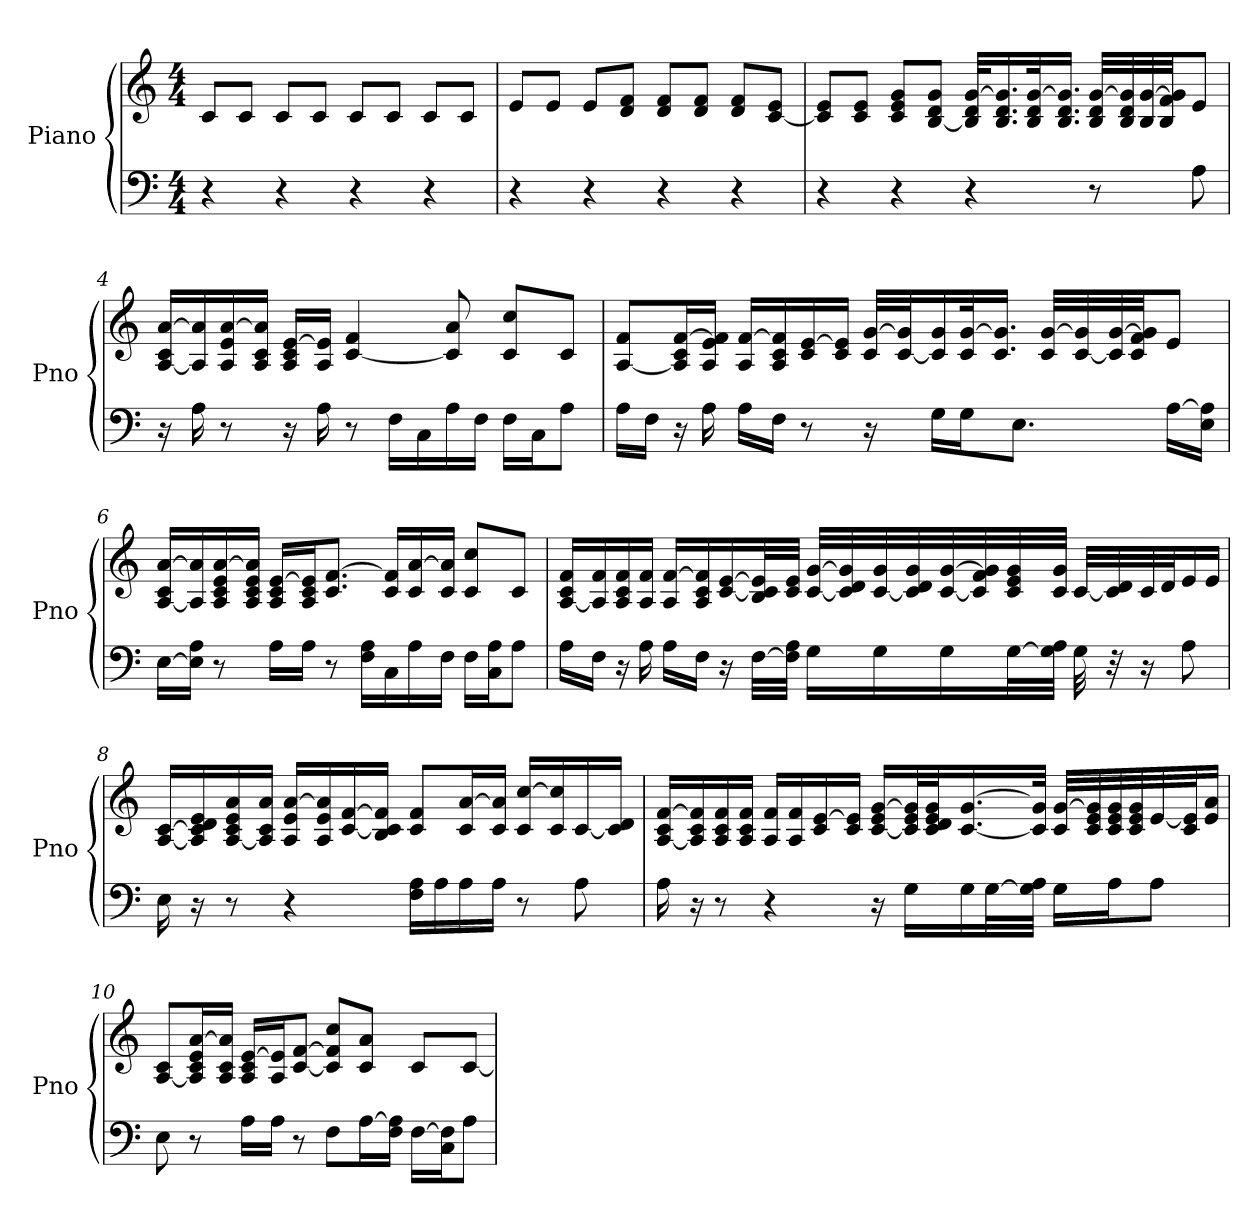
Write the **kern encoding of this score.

**kern	**kern
*part1	*part1
*staff2	*staff1
*I"Piano	*
*I'Pno	*
*clefF4	*clefG2
*k[]	*k[]
*M4/4	*M4/4
*MM120	*MM120
=1	=1
4r	8c/L
.	8c/J
4r	8c/L
.	8c/J
4r	8c/L
.	8c/J
4r	8c/L
.	8c/J
=2	=2
4r	8e/L
.	8e/J
4r	8e/L
.	8d/ 8f/J
4r	8d/ 8f/L
.	8d/ 8f/J
4r	8d/ 8f/L
.	[8c/ 8e/J
=3	=3
4r	8c/] 8e/L
.	8c/ 8e/J
4r	8c/ 8e/ 8g/L
.	[8B/ 8d/ 8g/J
4r	32B/] 32d/ [32g/KLL
.	16.B/ 16.d/ 16.g/]
.	32B/ 32d/ [32g/K
.	16.B/ 16.d/ 16.g/]JJ
8r	32B/ 32d/ [32g/LLL
.	32B/ 32d/ 32g/]
.	32B/ [32g/
.	32B/ 32f/ 32g/]JJ
8A\	8e/J
!!LO:LB:g=z
=4	=4
16r	[16A/ 16c/ [16a/LL
16A\	16A/] 16a/]
8r	16A/ 16e/ [16a/
.	16A/ 16c/ 16a/]JJ
16r	16A/ 16c/ [16e/LL
16A\	16A/ 16e/]JJ
8r	[4c/ 4f/
16F\LL	.
16C\	.
16A\	8c/] 8a/
16F\JJ	.
16F\LL	8c/ 8cc/L
16C\J	.
8A\J	8c/J
=5	=5
16A\LL	[8A/ 8f/L
16F\JJ	.
16r	16A/] 16c/ [16f/L
16A\	16A/ 16e/ 16f/]JJ
16A\LL	16A/ [16f/LL
16F\JJ	16A/ 16c/ 16f/]
8r	16c/ [16e/
.	16c/ 16e/]JJ
16r	32c/ [32g/LLL
.	[32c/ 32g/]J
16G\LL	16c/] 16g/
16G\J	32c/ [32g/K
.	16.c/ 16.g/]JJ
8.E\J	.
.	32c/ [32g/LLL
.	[32c/ 32g/]
.	32c/] [32g/
.	32c/ 32f/ 32g/]JJ
[16A\LL	8e/J
16E\ 16A\]JJ	.
!!LO:LB:g=z
=6	=6
[16E\LL	[16A/ 16c/ [16a/LL
16E\] 16A\JJ	16A/] 16a/]
8r	16A/ 16c/ 16e/ [16a/
.	16A/ 16c/ 16e/ 16a/]JJ
16A\LL	16A/ 16c/ [16e/LL
16A\JJ	16A/ 16c/ 16e/]J
8r	8.c/ [8.f/J
16F\ 16A\LL	.
16C\	16c/ 16f/]LL
16A\	16c/ [16a/
16F\JJ	16c/ 16a/]JJ
16F\LL	8c/ 8cc/L
16C\ 16A\J	.
8A\J	8c/J
!!LO:LB:g=z
=7	=7
16A\LL	[16A/ 16c/ 16f/LL
16F\JJ	16A/] 16f/
16r	16A/ 16c/ 16f/
16A\	16A/ 16f/JJ
16A\LL	16A/ [16f/LL
16F\JJ	16A/ 16c/ 16f/]
16r	[16c/ [16e/
[32F\LLL	32B/ 32c/] 32e/]L
32F\] 32A\JJJ	32c/ 32e/JJJ
16G\LL	[32c/ [32g/LLL
.	32c/] 32d/ 32g/]
16G\	[32c/ 32g/
.	32c/] 32d/ 32g/
16G\	[32c/ [32g/
.	32c/] 32f/ 32g/]
[32G\L	32c/ 32e/ 32g/
32G\] 32A\JJJ	32c/ 32g/JJJ
32G\	[32c/LLL
32r	32c/] 32d/
16r	32c/
.	32d/J
8A\	16e/
.	16e/JJ
!!LO:LB:g=z
=8	=8
16E\	[16A/ [16c/LL
16r	16A/] 16c/] 16d/ 16e/
8r	[16A/ 16c/ 16e/ 16a/
.	16A/] 16c/ 16a/JJ
4r	16A/ 16e/ [16a/LL
.	16A/ 16e/ 16a/]
.	[16c/ [16f/
.	16B/ 16c/] 16f/]JJ
16F\ 16A\LL	8c/ 8f/L
16A\	.
16A\	16c/ [16a/L
16A\JJ	16c/ 16a/]JJ
8r	16c/ [16cc/LL
.	16c/ 16cc/]
8A\	[16c/
.	16c/] 16d/JJ
!!LO:PB:g=z
=9	=9
16A\	[16A/ 16c/ [16f/LL
16r	16A/] 16c/ 16f/]
8r	16A/ 16c/ 16f/
.	16A/ 16c/ 16f/JJ
4r	16A/ 16f/LL
.	16A/ 16f/
.	16c/ [16e/
.	16c/ 16e/]JJ
16r	[16c/ 16e/ [16g/LL
16G\LL	32c/] 32e/ 32g/]L
.	32c/ 32d/ 32e/ 32g/J
16G\	[16.c/ [16.g/
[32G\L	.
32G\] 32A\JJJ	32c/] 32g/]JJk
16G\LL	32c/ [32g/LLL
.	32c/ 32e/ 32g/]
16A\J	32c/ 32e/ 32g/
.	32c/ 32e/ 32g/
8A\J	[32e/
.	32c/ 32e/]J
.	16e/ 16a/JJ
=10	=10
8E\	[8A/ 8c/L
8r	16A/] 16c/ 16e/ [16a/L
.	16A/ 16c/ 16a/]JJ
16A\LL	16A/ 16c/ [16e/LL
16A\JJ	16A/ 16e/]J
8r	[8c/ [8f/J
8F\L	8c/] 8f/] 8cc/L
[16A\L	8c/ 8a/J
16F\ 16A\]JJ	.
[16F\LL	8c/L
16C\ 16F\]J	.
8A\J	[8c/J
=	=
*-	*-
